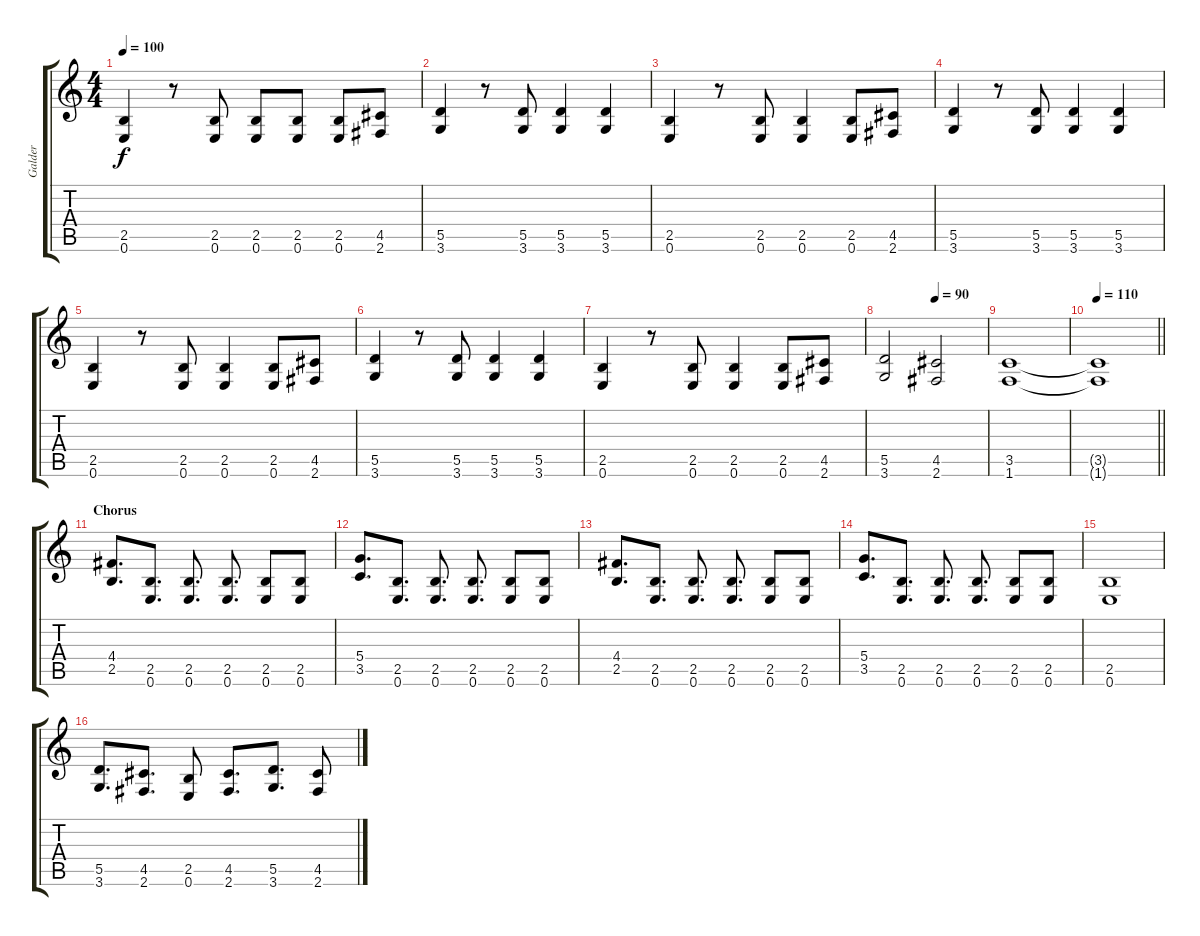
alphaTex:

\track ("Galder" "Galder") {instrument distortionguitar}
\staff {score tabs}
\tuning (E4 B3 G3 D3 A2 E2) {hide}
\ts (4 4)
\tempo 100
\clef g2
\ks c
(2.5 0.6).4{dy f} r.8 (2.5 0.6).8 (2.5 0.6).8 (2.5 0.6).8 (2.5 0.6).8 (4.5 2.6).8 |
(5.5 3.6).4 r.8 (5.5 3.6).8 (5.5 3.6).4 (5.5 3.6).4 |
(2.5 0.6).4 r.8 (2.5 0.6).8 (2.5 0.6).4 (2.5 0.6).8 (4.5 2.6).8 |
(5.5 3.6).4 r.8 (5.5 3.6).8 (5.5 3.6).4 (5.5 3.6).4 |
(2.5 0.6).4 r.8 (2.5 0.6).8 (2.5 0.6).4 (2.5 0.6).8 (4.5 2.6).8 |
(5.5 3.6).4 r.8 (5.5 3.6).8 (5.5 3.6).4 (5.5 3.6).4 |
(2.5 0.6).4 r.8 (2.5 0.6).8 (2.5 0.6).4 (2.5 0.6).8 (4.5 2.6).8 |
\tempo (90 0.5)
(5.5 3.6).2 (4.5 2.6).2 |
(3.5 1.6).1{volume 7} |
\tempo 110
\barLineRight lightlight
(3.5{t} 1.6{t}).1 |
\section ("" "Chorus")
(4.4 2.5).8{d volume 13} (2.5 0.6).8{d} (2.5 0.6).8{d} (2.5 0.6).8{d} (2.5 0.6).8 (2.5 0.6).8 |
(5.4 3.5).8{d} (2.5 0.6).8{d} (2.5 0.6).8{d} (2.5 0.6).8{d} (2.5 0.6).8 (2.5 0.6).8 |
(4.4 2.5).8{d} (2.5 0.6).8{d} (2.5 0.6).8{d} (2.5 0.6).8{d} (2.5 0.6).8 (2.5 0.6).8 |
(5.4 3.5).8{d} (2.5 0.6).8{d} (2.5 0.6).8{d} (2.5 0.6).8{d} (2.5 0.6).8 (2.5 0.6).8 |
(2.5 0.6).1 |
(5.5 3.6).8{d} (4.5 2.6).8{d} (2.5 0.6).8 (4.5 2.6).8{d} (5.5 3.6).8{d} (4.5 2.6).8
